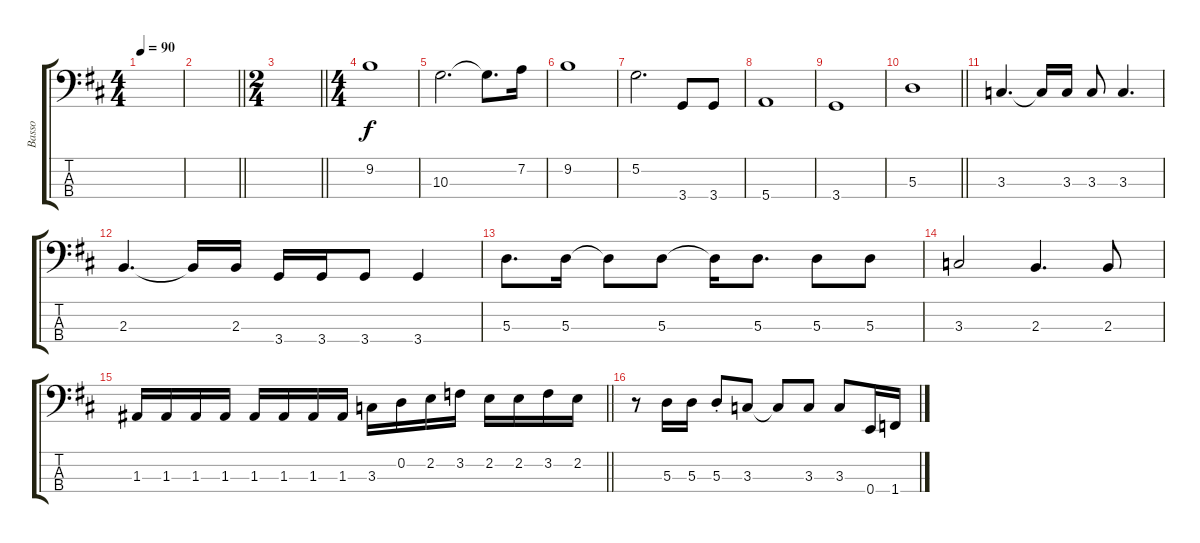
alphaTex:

\track ("Basso" "Basso") {instrument electricbasspick}
\staff {score tabs}
\tuning (G2 D2 A1 E1) {hide}
\ts (4 4)
\tempo 90
\clef f4
\ks d
|
\barLineRight lightlight
|
\ts (2 4)
\barLineRight lightlight
|
\ts (4 4)
9.2.1 |
10.3.2{d} 10.3{t}.8{d} 7.2.16 |
9.2.1 |
5.2.2{d} 3.4.8 3.4.8 |
5.4.1 |
3.4.1 |
\barLineRight lightlight
5.3.1 |
3.3.4{d} 3.3{t}.16 3.3.16 3.3.8 3.3.4{d} |
2.3.4{d} 2.3{t}.16 2.3.16 3.4.16 3.4.16 3.4.8 3.4.4 |
5.3.8{d} 5.3.16 5.3{t}.8 5.3.8 5.3{t}.16 5.3.8{d} 5.3.8 5.3.8 |
3.3.2 2.3.4{d} 2.3.8 |
\barLineRight lightlight
1.3.16 1.3.16 1.3.16 1.3.16 1.3.16 1.3.16 1.3.16 1.3.16 3.3.16 0.2.16 2.2.16 3.2.16 2.2.16 2.2.16 3.2.16 2.2.16 |
r.8 5.3.16 5.3.16 5.3{st}.8 3.3.8 3.3{t}.8 3.3.8 3.3.8 0.4.16 1.4.16
